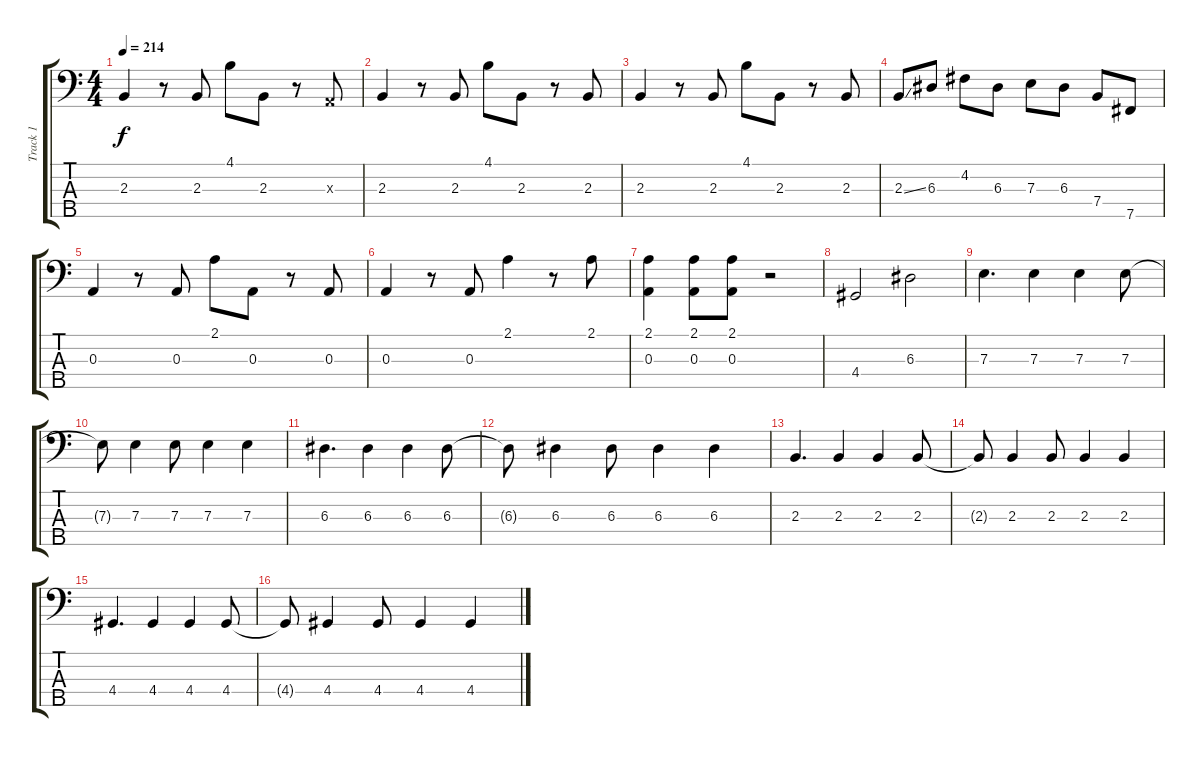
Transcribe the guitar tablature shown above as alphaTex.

\track ("Track 1" "Track 1") {instrument electricbassfinger}
\staff {score tabs}
\tuning (G2 D2 A1 E1 B0) {hide}
\ts (4 4)
\tempo 214
\clef f4
\ks c
2.3.4{dy f} r.8 2.3.8 4.1.8 2.3.8 r.8 0.3{x}.8 |
2.3.4 r.8 2.3.8 4.1.8 2.3.8 r.8 2.3.8 |
2.3.4 r.8 2.3.8 4.1.8 2.3.8 r.8 2.3.8 |
2.3{ss}.8 6.3.8 4.2.8 6.3.8 7.3.8 6.3.8 7.4.8 7.5.8 |
0.3.4 r.8 0.3.8 2.1.8 0.3.8 r.8 0.3.8 |
0.3.4 r.8 0.3.8 2.1.4 r.8 2.1.8 |
(2.1 0.3).4 (2.1 0.3).8 (2.1 0.3).8 r.2 |
4.4.2 6.3.2 |
7.3.4{d} 7.3.4 7.3.4 7.3.8 |
7.3{t}.8 7.3.4 7.3.8 7.3.4 7.3.4 |
6.3.4{d} 6.3.4 6.3.4 6.3.8 |
6.3{t}.8 6.3.4 6.3.8 6.3.4 6.3.4 |
2.3.4{d} 2.3.4 2.3.4 2.3.8 |
2.3{t}.8 2.3.4 2.3.8 2.3.4 2.3.4 |
4.4.4{d} 4.4.4 4.4.4 4.4.8 |
4.4{t}.8 4.4.4 4.4.8 4.4.4 4.4.4
